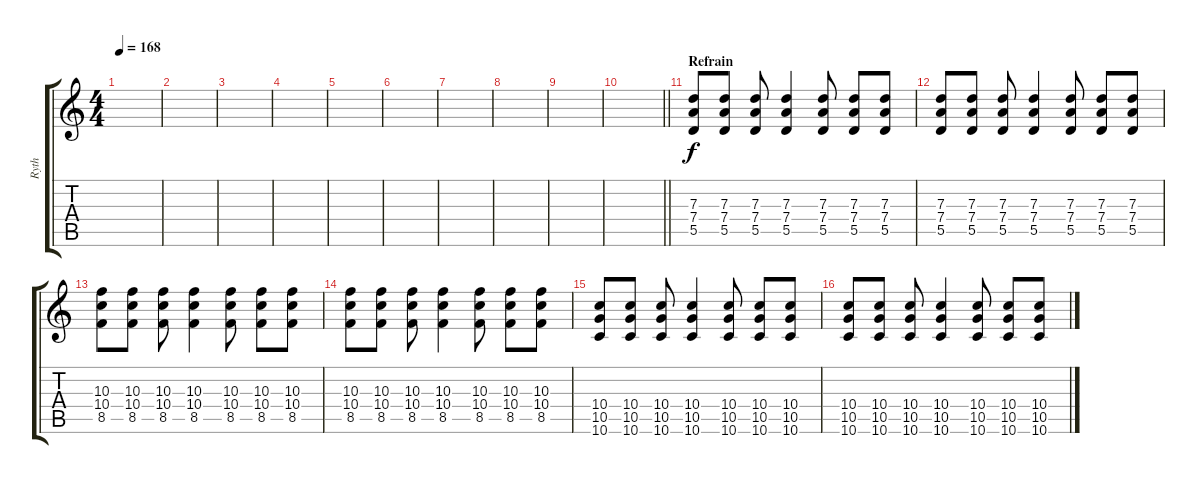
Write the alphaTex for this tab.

\track ("Ryth" "Ryth") {instrument electricguitarclean}
\staff {score tabs}
\tuning (E4 B3 G3 D3 A2 D2) {hide}
\ts (4 4)
\tempo 168
\clef g2
\ks c
|
|
|
|
|
|
|
|
|
\barLineRight lightlight
|
\section ("" "Refrain")
(7.3 7.4 5.5).8{instrument distortionguitar} (7.3 7.4 5.5).8 (7.3 7.4 5.5).8 (7.3 7.4 5.5).4 (7.3 7.4 5.5).8 (7.3 7.4 5.5).8 (7.3 7.4 5.5).8 |
(7.3 7.4 5.5).8 (7.3 7.4 5.5).8 (7.3 7.4 5.5).8 (7.3 7.4 5.5).4 (7.3 7.4 5.5).8 (7.3 7.4 5.5).8 (7.3 7.4 5.5).8 |
(10.3 10.4 8.5).8 (10.3 10.4 8.5).8 (10.3 10.4 8.5).8 (10.3 10.4 8.5).4 (10.3 10.4 8.5).8 (10.3 10.4 8.5).8 (10.3 10.4 8.5).8 |
(10.3 10.4 8.5).8 (10.3 10.4 8.5).8 (10.3 10.4 8.5).8 (10.3 10.4 8.5).4 (10.3 10.4 8.5).8 (10.3 10.4 8.5).8 (10.3 10.4 8.5).8 |
(10.4 10.5 10.6).8 (10.4 10.5 10.6).8 (10.4 10.5 10.6).8 (10.4 10.5 10.6).4 (10.4 10.5 10.6).8 (10.4 10.5 10.6).8 (10.4 10.5 10.6).8 |
(10.4 10.5 10.6).8 (10.4 10.5 10.6).8 (10.4 10.5 10.6).8 (10.4 10.5 10.6).4 (10.4 10.5 10.6).8 (10.4 10.5 10.6).8 (10.4 10.5 10.6).8
